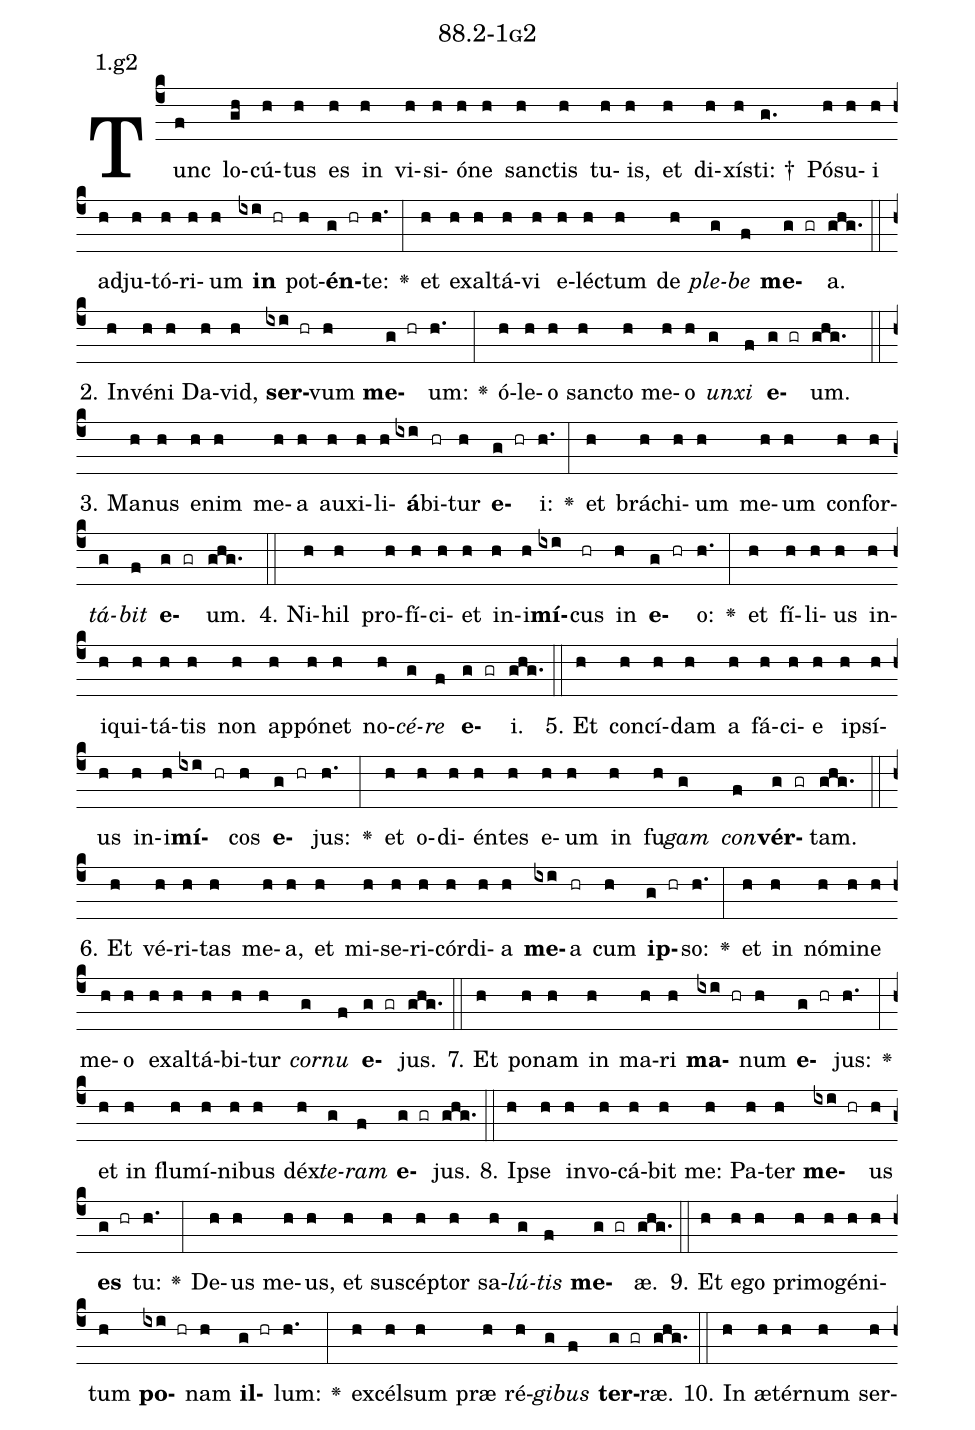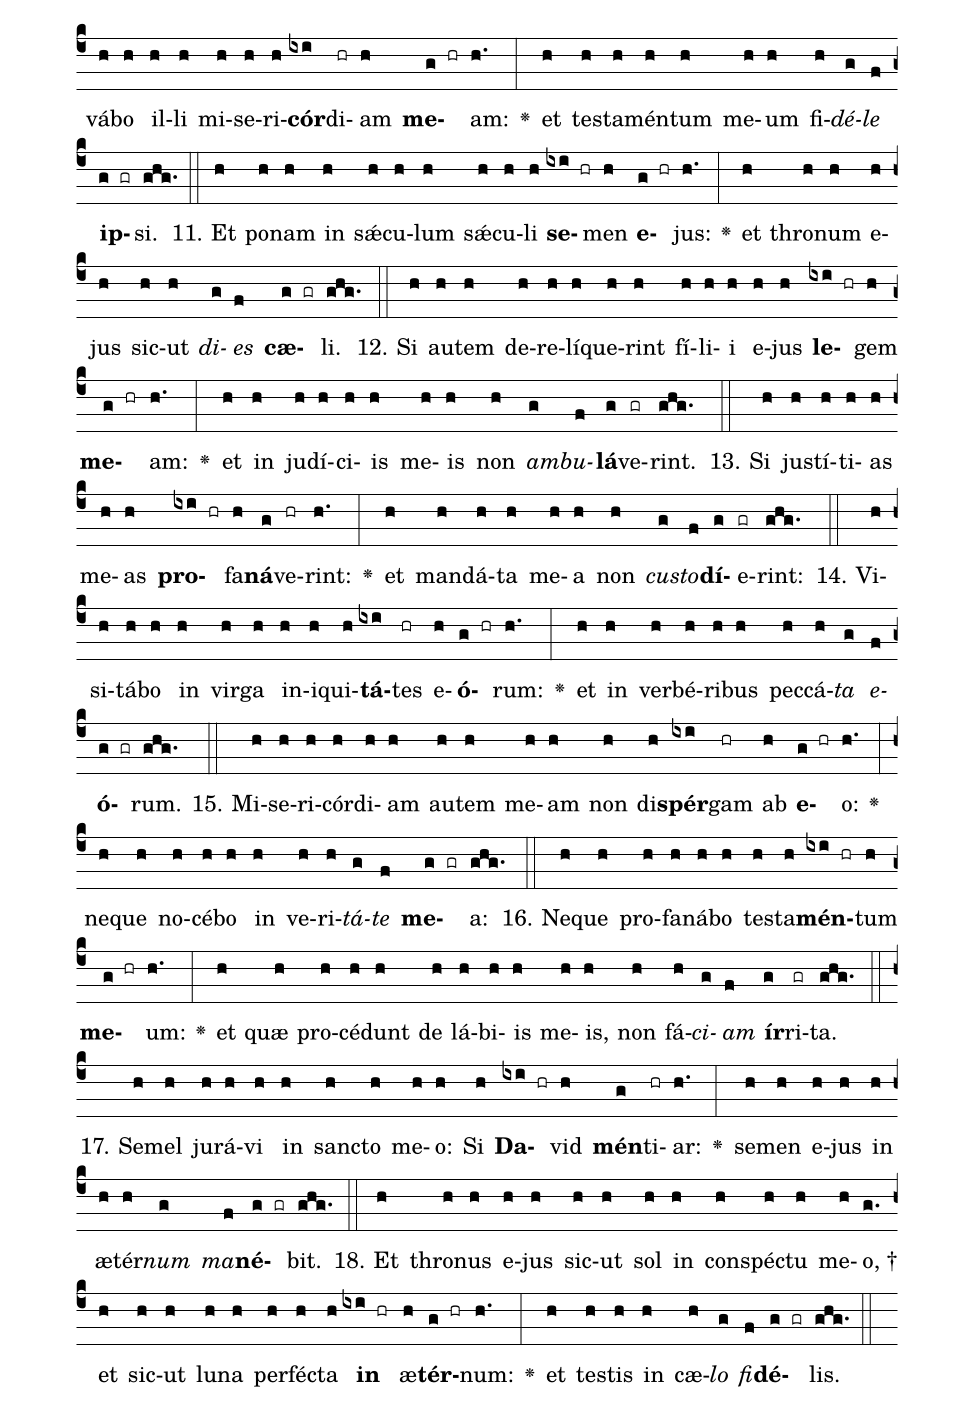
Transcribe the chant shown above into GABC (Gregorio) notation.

name: 88.2-1g2;
annotation: 1.g2;
%%
(c4)Tunc(f) lo(gh)cú(h)tus(h) es(h) in(h) vi(h)si(h)ó(h)ne(h) sanc(h)tis(h) tu(h)is,(h) et(h) di(h)xís(h)ti: †(g.) Pó(h)su(h)i(h) ad(h)ju(h)tó(h)ri(h)um(h) <b>in</b>(ixi hr) pot(h)<b>én</b>(g hr)te:(h.) <v>\greheightstar</v>(:) et(h) ex(h)al(h)tá(h)vi(h) e(h)léc(h)tum(h) de(h) <i>ple</i>(g)<i>be</i>(f) <b>me</b>(g gr)a.(ghg.) (::)
2. In(h)vé(h)ni(h) Da(h)vid,(h) <b>ser</b>(ixi hr)vum(h) <b>me</b>(g hr)um:(h.) <v>\greheightstar</v>(:) ó(h)le(h)o(h) sanc(h)to(h) me(h)o(h) <i>un</i>(g)<i>xi</i>(f) <b>e</b>(g gr)um.(ghg.) (::)
3. Ma(h)nus(h) e(h)nim(h) me(h)a(h) au(h)xi(h)li(h)<b>á</b>(ixi)bi(hr)tur(h) <b>e</b>(g hr)i:(h.) <v>\greheightstar</v>(:) et(h) brá(h)chi(h)um(h) me(h)um(h) con(h)for(h)<i>tá</i>(g)<i>bit</i>(f) <b>e</b>(g gr)um.(ghg.) (::)
4. Ni(h)hil(h) pro(h)fí(h)ci(h)et(h) in(h)i(h)<b>mí</b>(ixi)cus(hr) in(h) <b>e</b>(g hr)o:(h.) <v>\greheightstar</v>(:) et(h) fí(h)li(h)us(h) in(h)i(h)qui(h)tá(h)tis(h) non(h) ap(h)pó(h)net(h) no(h)<i>cé</i>(g)<i>re</i>(f) <b>e</b>(g gr)i.(ghg.) (::)
5. Et(h) con(h)cí(h)dam(h) a(h) fá(h)ci(h)e(h) ip(h)sí(h)us(h) in(h)i(h)<b>mí</b>(ixi hr)cos(h) <b>e</b>(g hr)jus:(h.) <v>\greheightstar</v>(:) et(h) o(h)di(h)én(h)tes(h) e(h)um(h) in(h) fu(h)<i>gam</i>(g) <i>con</i>(f)<b>vér</b>(g gr)tam.(ghg.) (::)
6. Et(h) vé(h)ri(h)tas(h) me(h)a,(h) et(h) mi(h)se(h)ri(h)cór(h)di(h)a(h) <b>me</b>(ixi)a(hr) cum(h) <b>ip</b>(g hr)so:(h.) <v>\greheightstar</v>(:) et(h) in(h) nó(h)mi(h)ne(h) me(h)o(h) ex(h)al(h)tá(h)bi(h)tur(h) <i>cor</i>(g)<i>nu</i>(f) <b>e</b>(g gr)jus.(ghg.) (::)
7. Et(h) po(h)nam(h) in(h) ma(h)ri(h) <b>ma</b>(ixi hr)num(h) <b>e</b>(g hr)jus:(h.) <v>\greheightstar</v>(:) et(h) in(h) flu(h)mí(h)ni(h)bus(h) déx(h)<i>te</i>(g)<i>ram</i>(f) <b>e</b>(g gr)jus.(ghg.) (::)
8. Ip(h)se(h) in(h)vo(h)cá(h)bit(h) me:(h) Pa(h)ter(h) <b>me</b>(ixi hr)us(h) <b>es</b>(g hr) tu:(h.) <v>\greheightstar</v>(:) De(h)us(h) me(h)us,(h) et(h) su(h)scép(h)tor(h) sa(h)<i>lú</i>(g)<i>tis</i>(f) <b>me</b>(g gr)æ.(ghg.) (::)
9. Et(h) e(h)go(h) pri(h)mo(h)gé(h)ni(h)tum(h) <b>po</b>(ixi hr)nam(h) <b>il</b>(g hr)lum:(h.) <v>\greheightstar</v>(:) ex(h)cél(h)sum(h) præ(h) ré(h)<i>gi</i>(g)<i>bus</i>(f) <b>ter</b>(g gr)ræ.(ghg.) (::)
10. In(h) æ(h)tér(h)num(h) ser(h)vá(h)bo(h) il(h)li(h) mi(h)se(h)ri(h)<b>cór</b>(ixi)di(hr)am(h) <b>me</b>(g hr)am:(h.) <v>\greheightstar</v>(:) et(h) tes(h)ta(h)mén(h)tum(h) me(h)um(h) fi(h)<i>dé</i>(g)<i>le</i>(f) <b>ip</b>(g gr)si.(ghg.) (::)
11. Et(h) po(h)nam(h) in(h) sǽ(h)cu(h)lum(h) sǽ(h)cu(h)li(h) <b>se</b>(ixi hr)men(h) <b>e</b>(g hr)jus:(h.) <v>\greheightstar</v>(:) et(h) thro(h)num(h) e(h)jus(h) sic(h)ut(h) <i>di</i>(g)<i>es</i>(f) <b>cæ</b>(g gr)li.(ghg.) (::)
12. Si(h) au(h)tem(h) de(h)re(h)lí(h)que(h)rint(h) fí(h)li(h)i(h) e(h)jus(h) <b>le</b>(ixi hr)gem(h) <b>me</b>(g hr)am:(h.) <v>\greheightstar</v>(:) et(h) in(h) ju(h)dí(h)ci(h)is(h) me(h)is(h) non(h) <i>am</i>(g)<i>bu</i>(f)<b>lá</b>(g)ve(gr)rint.(ghg.) (::)
13. Si(h) jus(h)tí(h)ti(h)as(h) me(h)as(h) <b>pro</b>(ixi hr)fa(h)<b>ná</b>(g)ve(hr)rint:(h.) <v>\greheightstar</v>(:) et(h) man(h)dá(h)ta(h) me(h)a(h) non(h) <i>cus</i>(g)<i>to</i>(f)<b>dí</b>(g)e(gr)rint:(ghg.) (::)
14. Vi(h)si(h)tá(h)bo(h) in(h) vir(h)ga(h) in(h)i(h)qui(h)<b>tá</b>(ixi)tes(hr) e(h)<b>ó</b>(g hr)rum:(h.) <v>\greheightstar</v>(:) et(h) in(h) ver(h)bé(h)ri(h)bus(h) pec(h)cá(h)<i>ta</i>(g) <i>e</i>(f)<b>ó</b>(g gr)rum.(ghg.) (::)
15. Mi(h)se(h)ri(h)cór(h)di(h)am(h) au(h)tem(h) me(h)am(h) non(h) di(h)<b>spér</b>(ixi)gam(hr) ab(h) <b>e</b>(g hr)o:(h.) <v>\greheightstar</v>(:) ne(h)que(h) no(h)cé(h)bo(h) in(h) ve(h)ri(h)<i>tá</i>(g)<i>te</i>(f) <b>me</b>(g gr)a:(ghg.) (::)
16. Ne(h)que(h) pro(h)fa(h)ná(h)bo(h) tes(h)ta(h)<b>mén</b>(ixi hr)tum(h) <b>me</b>(g hr)um:(h.) <v>\greheightstar</v>(:) et(h) quæ(h) pro(h)cé(h)dunt(h) de(h) lá(h)bi(h)is(h) me(h)is,(h) non(h) fá(h)<i>ci</i>(g)<i>am</i>(f) <b>ír</b>(g)ri(gr)ta.(ghg.) (::)
17. Se(h)mel(h) ju(h)rá(h)vi(h) in(h) sanc(h)to(h) me(h)o:(h) Si(h) <b>Da</b>(ixi hr)vid(h) <b>mén</b>(g)ti(hr)ar:(h.) <v>\greheightstar</v>(:) se(h)men(h) e(h)jus(h) in(h) æ(h)tér(h)<i>num</i>(g) <i>ma</i>(f)<b>né</b>(g gr)bit.(ghg.) (::)
18. Et(h) thro(h)nus(h) e(h)jus(h) sic(h)ut(h) sol(h) in(h) con(h)spéc(h)tu(h) me(h)o, †(g.) et(h) sic(h)ut(h) lu(h)na(h) per(h)féc(h)ta(h) <b>in</b>(ixi hr) æ(h)<b>tér</b>(g hr)num:(h.) <v>\greheightstar</v>(:) et(h) tes(h)tis(h) in(h) cæ(h)<i>lo</i>(g) <i>fi</i>(f)<b>dé</b>(g gr)lis.(ghg.) (::)
